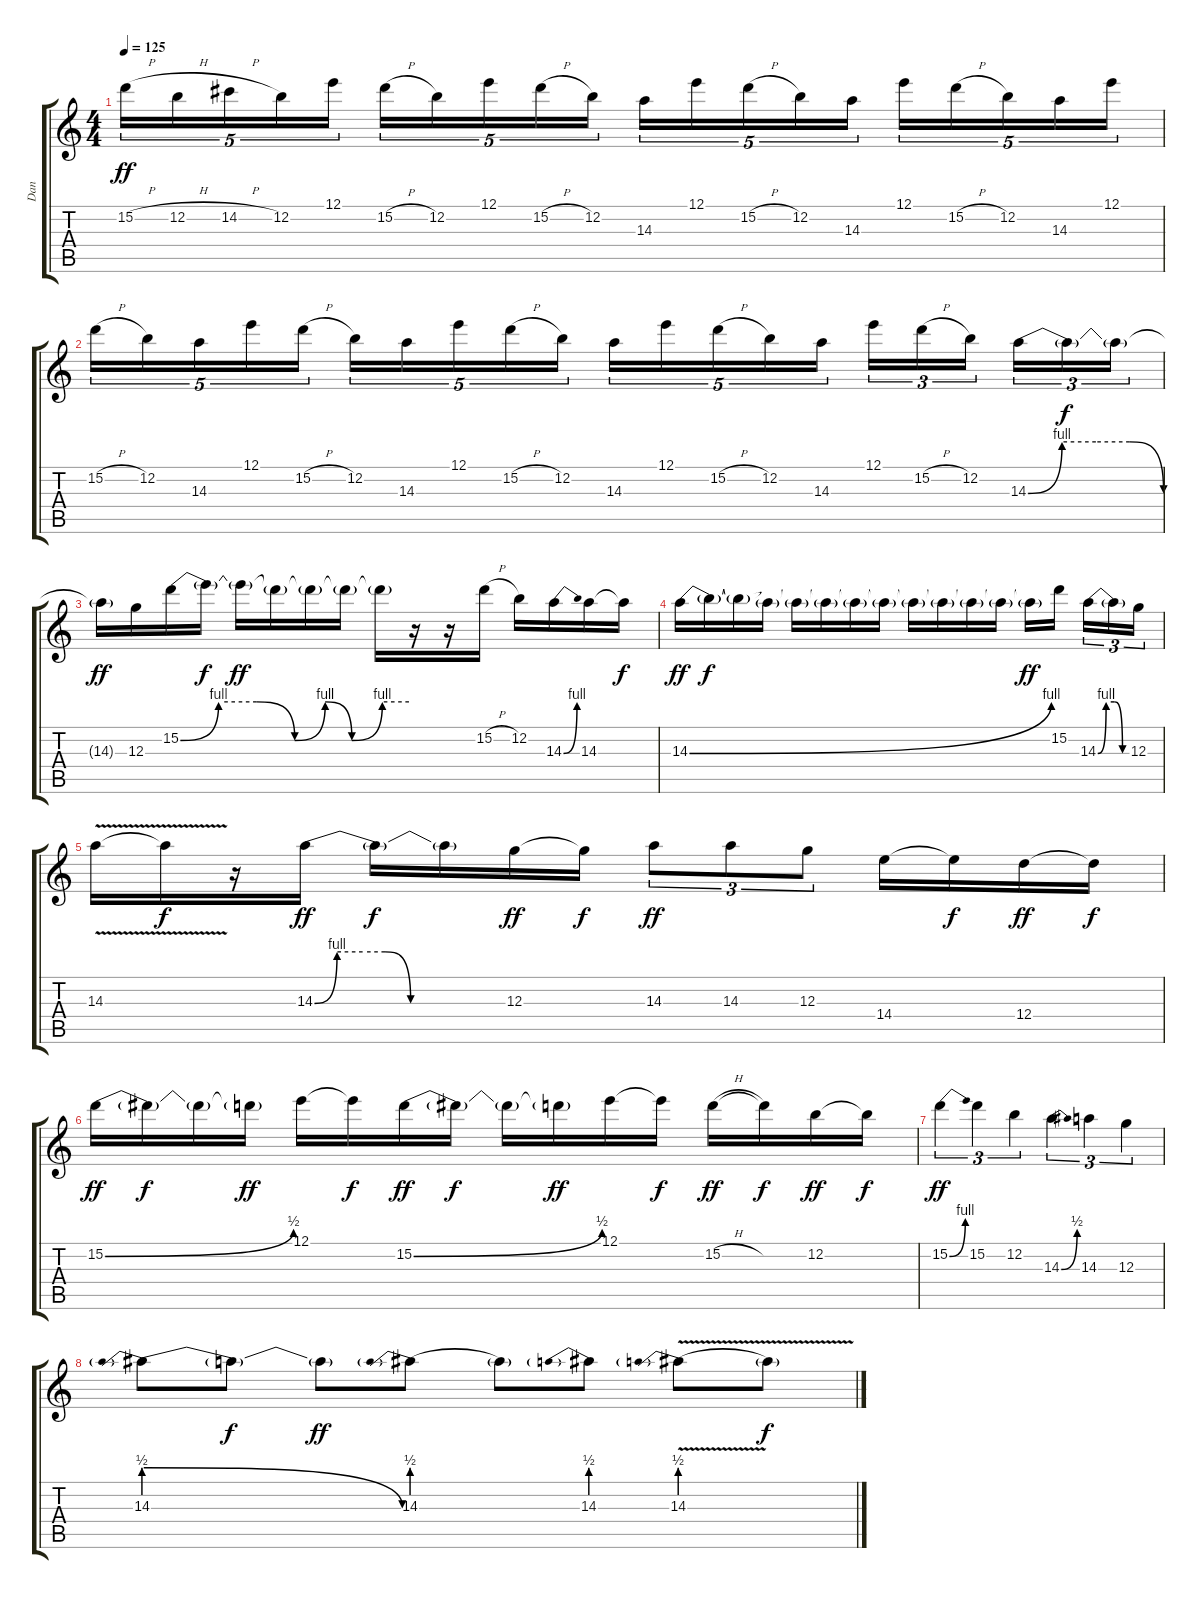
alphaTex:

\track ("Dan" "Dan") {instrument distortionguitar}
\staff {score tabs}
\tuning (E4 B3 G3 D3 A2 E2) {hide}
\ts (4 4)
\tempo 125
\clef g2
\ks c
15.2{h}.16{tu (5 4) dy ff} 12.2{h}.16{tu (5 4)} 14.2{h}.16{tu (5 4)} 12.2.16{tu (5 4)} 12.1.16{tu (5 4)} 15.2{h}.16{tu (5 4)} 12.2.16{tu (5 4)} 12.1.16{tu (5 4)} 15.2{h}.16{tu (5 4)} 12.2.16{tu (5 4)} 14.3.16{tu (5 4)} 12.1.16{tu (5 4)} 15.2{h}.16{tu (5 4)} 12.2.16{tu (5 4)} 14.3.16{tu (5 4)} 12.1.16{tu (5 4)} 15.2{h}.16{tu (5 4)} 12.2.16{tu (5 4)} 14.3.16{tu (5 4)} 12.1.16{tu (5 4)} |
15.2{h}.16{tu (5 4)} 12.2.16{tu (5 4)} 14.3.16{tu (5 4)} 12.1.16{tu (5 4)} 15.2{h}.16{tu (5 4)} 12.2.16{tu (5 4)} 14.3.16{tu (5 4)} 12.1.16{tu (5 4)} 15.2{h}.16{tu (5 4)} 12.2.16{tu (5 4)} 14.3.16{tu (5 4)} 12.1.16{tu (5 4)} 15.2{h}.16{tu (5 4)} 12.2.16{tu (5 4)} 14.3.16{tu (5 4)} 12.1.16{tu (3 2)} 15.2{h}.16{tu (3 2)} 12.2.16{tu (3 2) beam splitsecondary} 14.3{be (custom 0 0 15 4 30 4 45 4 60 0)}.16{tu (3 2)} 14.3{t}.16{tu (3 2) dy f} 14.3{t}.16{tu (3 2)} |
14.3{t}.16{dy ff} 12.3.16 15.2{be (custom 0 0 10 4 20 4 30 0 38 4 45 0 53 4 60 4)}.16 15.2{t}.16{dy f} 15.2{t}.16{dy ff} 15.2{t}.16 15.2{t}.16 15.2{t}.16 15.2{t}.16 r.16 r.16 15.2{h}.16 12.2.16 14.3{be (bend 0 0 60 4)}.16 14.3.16 14.3{t}.16{dy f} |
14.3{be (bend 0 0 60 4)}.16{dy ff} 14.3{t}.16{dy f} 14.3{t}.16 14.3{t}.16 14.3{t}.16 14.3{t}.16 14.3{t}.16 14.3{t}.16 14.3{t}.16 14.3{t}.16 14.3{t}.16 14.3{t}.16 14.3{t}.16{dy ff} 15.2.16{beam splitsecondary} 14.3{be (custom 0 0 15 4 30 4 45 0 60 0)}.16{tu (3 2)} 14.3{t}.16{tu (3 2)} 12.3.16{tu (3 2)} |
14.3{v}.16 14.3{t}.16{dy f} r.16 14.3{be (custom 0 0 7 4 15 4 22 4 30 0 45 0 60 0)}.16{dy ff} 14.3{t}.16{dy f} 14.3{t}.16 12.3.16{dy ff} 12.3{t}.16{dy f} 14.3.8{tu (3 2) dy ff} 14.3.8{tu (3 2)} 12.3.8{tu (3 2)} 14.4.16 14.4{t}.16{dy f} 12.4.16{dy ff} 12.4{t}.16{dy f} |
15.2{be (bend 0 0 60 2)}.16{dy ff} 15.2{t}.16{dy f} 15.2{t}.16 15.2{t}.16{dy ff} 12.1.16 12.1{t}.16{dy f} 15.2{be (bend 0 0 60 2)}.16{dy ff} 15.2{t}.16{dy f} 15.2{t}.16 15.2{t}.16{dy ff} 12.1.16 12.1{t}.16{dy f} 15.2{h}.16{dy ff} 15.2{t}.16{dy f} 12.2.16{dy ff} 12.2{t}.16{dy f} |
15.2{be (bend 0 0 60 4)}.4{tu (3 2) dy ff} 15.2.4{tu (3 2)} 12.2.4{tu (3 2)} 14.3{be (bend 0 0 60 2)}.4{tu (3 2)} 14.3.4{tu (3 2)} 12.3.4{tu (3 2)} |
14.3{be (prebendrelease 0 2 60 0)}.8 14.3{t}.8{dy f} 14.3{t}.8{dy ff} 14.3{be (prebend 0 2 60 2)}.8 14.3{t}.8 14.3{be (prebend 0 2 60 2)}.8 14.3{be (prebend 0 2 60 2) v}.8 14.3{t}.8{dy f}
